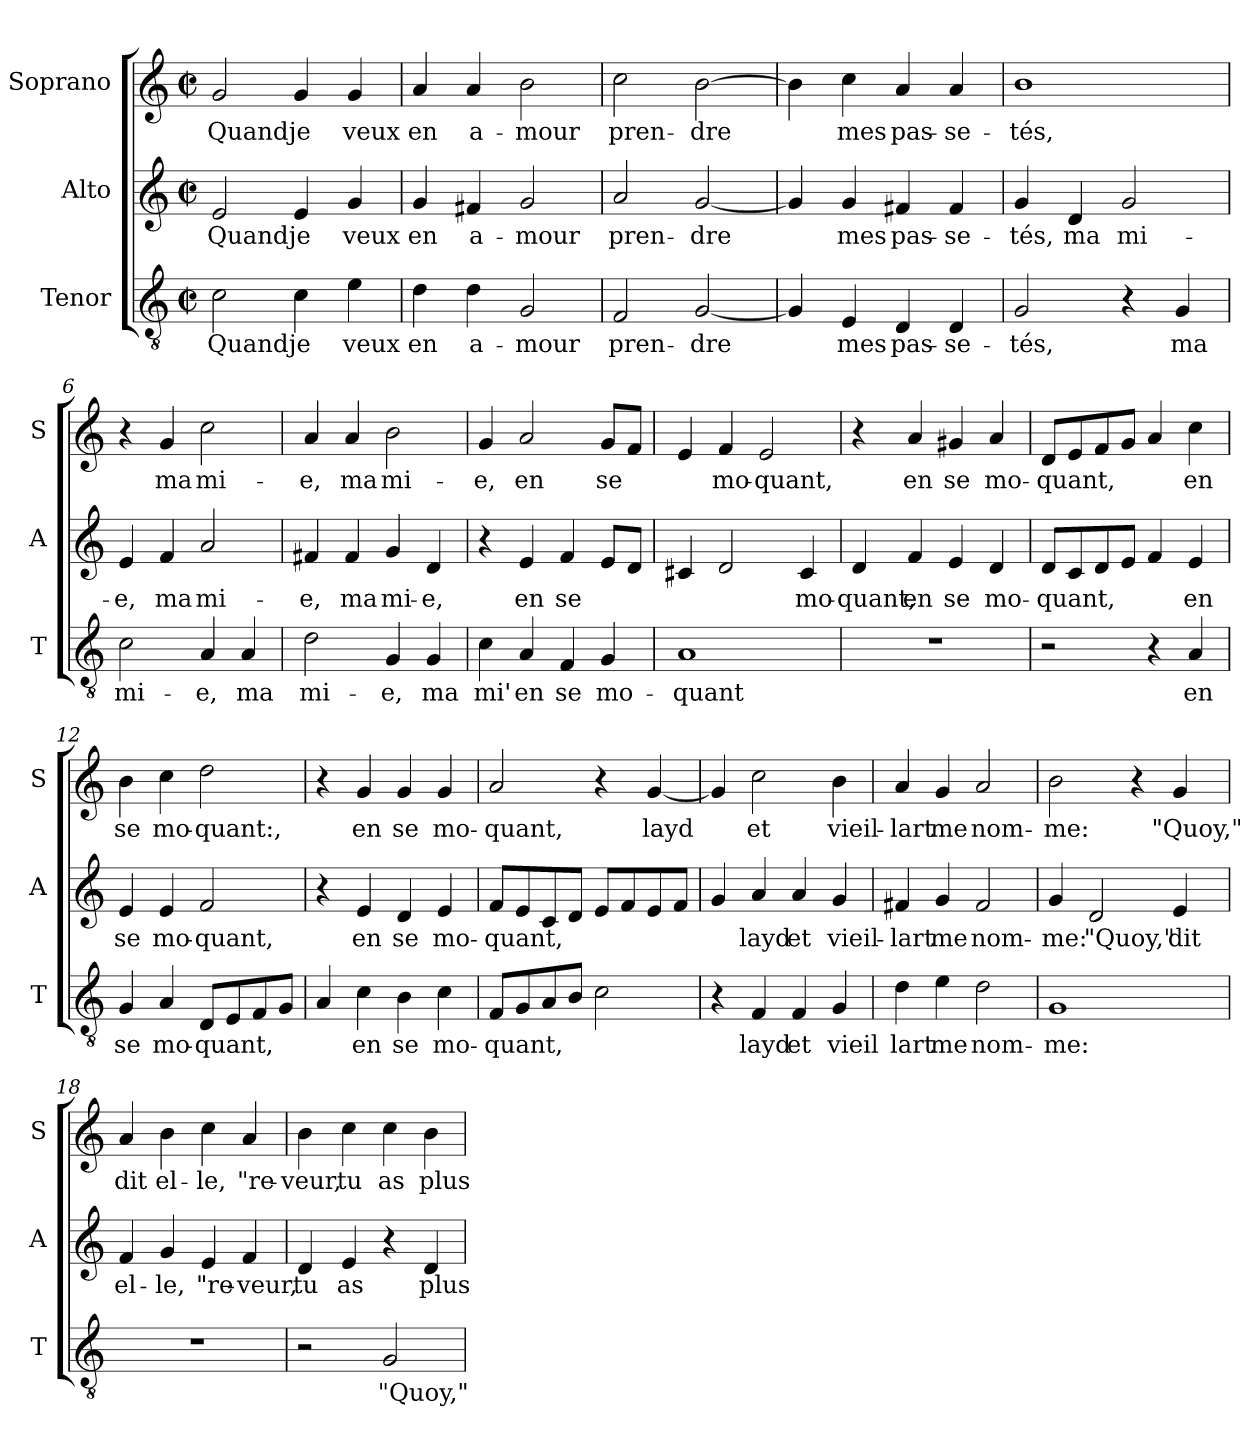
**kern	**text	**kern	**text	**kern	**text
*part3	*part3	*part2	*part2	*part1	*part1
*staff3	*staff3	*staff2	*staff2	*staff1	*staff1
*I"Tenor	*	*I"Alto	*	*I"Soprano	*
*I'T	*	*I'A	*	*I'S	*
*clefGv2	*	*clefG2	*	*clefG2	*
*k[]	*	*k[]	*	*k[]	*
*C:	*	*C:	*	*C:	*
*M2/2	*	*M2/2	*	*M2/2	*
*met(c|)	*	*met(c|)	*	*met(c|)	*
=1	=1	=1	=1	=1	=1
!	!LO:LY:b	!	!LO:LY:b	!	!LO:LY:b
2c\	Quand	2e/	Quand	2g/	Quand
!	!LO:LY:b	!	!LO:LY:b	!	!LO:LY:b
4c\	je	4e/	je	4g/	je
!	!LO:LY:b	!	!LO:LY:b	!	!LO:LY:b
4e\	veux	4g/	veux	4g/	veux
=2	=2	=2	=2	=2	=2
!	!LO:LY:b	!	!LO:LY:b	!	!LO:LY:b
4d\	en	4g/	en	4a/	en
!	!LO:LY:b	!	!LO:LY:b	!	!LO:LY:b
4d\	a-	4f#X/	a-	4a/	a-
!	!LO:LY:b	!	!LO:LY:b	!	!LO:LY:b
2G/	-mour	2g/	-mour	2b\	-mour
=3	=3	=3	=3	=3	=3
!	!LO:LY:b	!	!LO:LY:b	!	!LO:LY:b
2F/	pren-	2a/	pren-	2cc\	pren-
!	!LO:LY:b	!	!LO:LY:b	!	!LO:LY:b
[2G/	-dre	[2g/	-dre	[2b\	-dre
=4	=4	=4	=4	=4	=4
4G/]	.	4g/]	.	4b\]	.
!	!LO:LY:b	!	!LO:LY:b	!	!LO:LY:b
4E/	mes	4g/	mes	4cc\	mes
!	!LO:LY:b	!	!LO:LY:b	!	!LO:LY:b
4D/	pas-	4f#X/	pas-	4a/	pas-
!	!LO:LY:b	!	!LO:LY:b	!	!LO:LY:b
4D/	-se-	4f#/	-se-	4a/	-se-
=5	=5	=5	=5	=5	=5
!	!LO:LY:b	!	!LO:LY:b	!	!LO:LY:b
2G/	-tés,	4g/	-tés,	1b	-tés,
!	!	!	!LO:LY:b	!	!
.	.	4d/	ma	.	.
!	!	!	!LO:LY:b	!	!
4r	.	2g/	mi-	.	.
!	!LO:LY:b	!	!	!	!
4G/	ma	.	.	.	.
!!LO:LB:g=z
=6	=6	=6	=6	=6	=6
!	!LO:LY:b	!	!LO:LY:b	!	!
2c\	mi-	4e/	-e,	4r	.
!	!	!	!LO:LY:b	!	!LO:LY:b
.	.	4f/	ma	4g/	ma
!	!LO:LY:b	!	!LO:LY:b	!	!LO:LY:b
4A/	-e,	2a/	mi-	2cc\	mi-
!	!LO:LY:b	!	!	!	!
4A/	ma	.	.	.	.
=7	=7	=7	=7	=7	=7
!	!LO:LY:b	!	!LO:LY:b	!	!LO:LY:b
2d\	mi-	4f#X/	-e,	4a/	-e,
!	!	!	!LO:LY:b	!	!LO:LY:b
.	.	4f#/	ma	4a/	ma
!	!LO:LY:b	!	!LO:LY:b	!	!LO:LY:b
4G/	-e,	4g/	mi-	2b\	mi-
!	!LO:LY:b	!	!LO:LY:b	!	!
4G/	ma	4d/	-e,	.	.
=8	=8	=8	=8	=8	=8
!	!LO:LY:b	!	!	!	!LO:LY:b
4c\	mi'	4r	.	4g/	-e,
!	!LO:LY:b	!	!LO:LY:b	!	!LO:LY:b
4A/	en	4e/	en	2a/	en
!	!LO:LY:b	!	!LO:LY:b	!	!
4F/	se	4f/	se	.	.
!	!LO:LY:b	!	!	!	!LO:LY:b
4G/	mo-	8e/L	.	8g/L	se
.	.	8d/J	.	8f/J	.
=9	=9	=9	=9	=9	=9
!	!LO:LY:b	!	!	!	!
1A	-quant	4c#X/	.	4e/	.
!	!	!	!	!	!LO:LY:b
.	.	2d/	.	4f/	mo-
!	!	!	!	!	!LO:LY:b
.	.	.	.	2e/	-quant,
!	!	!	!LO:LY:b	!	!
.	.	4c#/	mo-	.	.
=10	=10	=10	=10	=10	=10
!	!	!	!LO:LY:b	!	!
1r	.	4d/	-quant,	4r	.
!	!	!	!LO:LY:b	!	!LO:LY:b
.	.	4f/	en	4a/	en
!	!	!	!LO:LY:b	!	!LO:LY:b
.	.	4e/	se	4g#X/	se
!	!	!	!LO:LY:b	!	!LO:LY:b
.	.	4d/	mo-	4a/	mo-
!!LO:LB:g=z
=11	=11	=11	=11	=11	=11
!	!	!	!LO:LY:b	!	!LO:LY:b
2r	.	8d/L	-quant,	8d/L	-quant,
.	.	8c/	.	8e/	.
.	.	8d/	.	8f/	.
.	.	8e/J	.	8g/J	.
4r	.	4f/	.	4a/	.
!	!LO:LY:b	!	!LO:LY:b	!	!LO:LY:b
4A/	en	4e/	en	4cc\	en
=12	=12	=12	=12	=12	=12
!	!LO:LY:b	!	!LO:LY:b	!	!LO:LY:b
4G/	se	4e/	se	4b\	se
!	!LO:LY:b	!	!LO:LY:b	!	!LO:LY:b
4A/	mo-	4e/	mo-	4cc\	mo-
!	!LO:LY:b	!	!LO:LY:b	!	!LO:LY:b
8D/L	-quant,	2f/	-quant,	2dd\	-quant:,
8E/	.	.	.	.	.
8F/	.	.	.	.	.
8G/J	.	.	.	.	.
=13	=13	=13	=13	=13	=13
4A/	.	4r	.	4r	.
!	!LO:LY:b	!	!LO:LY:b	!	!LO:LY:b
4c\	en	4e/	en	4g/	en
!	!LO:LY:b	!	!LO:LY:b	!	!LO:LY:b
4B\	se	4d/	se	4g/	se
!	!LO:LY:b	!	!LO:LY:b	!	!LO:LY:b
4c\	mo-	4e/	mo-	4g/	mo-
=14	=14	=14	=14	=14	=14
!	!LO:LY:b	!	!LO:LY:b	!	!LO:LY:b
8F/L	-quant,	8f/L	-quant,	2a/	-quant,
8G/	.	8e/	.	.	.
8A/	.	8c/	.	.	.
8B/J	.	8d/J	.	.	.
2c\	.	8e/L	.	4r	.
.	.	8f/	.	.	.
!	!	!	!	!	!LO:LY:b
.	.	8e/	.	[4g/	layd
.	.	8f/J	.	.	.
=15	=15	=15	=15	=15	=15
4r	.	4g/	.	4g/]	.
!	!LO:LY:b	!	!LO:LY:b	!	!LO:LY:b
4F/	layd	4a/	layd	2cc\	et
!	!LO:LY:b	!	!LO:LY:b	!	!
4F/	et	4a/	et	.	.
!	!LO:LY:b	!	!LO:LY:b	!	!LO:LY:b
4G/	vieil	4g/	vieil-	4b\	vieil-
!!LO:PB:g=z
=16	=16	=16	=16	=16	=16
!	!LO:LY:b	!	!LO:LY:b	!	!LO:LY:b
4d\	lart	4f#X/	-lart	4a/	-lart
!	!LO:LY:b	!	!LO:LY:b	!	!LO:LY:b
4e\	me	4g/	me	4g/	me
!	!LO:LY:b	!	!LO:LY:b	!	!LO:LY:b
2d\	nom-	2f#/	nom-	2a/	nom-
=17	=17	=17	=17	=17	=17
!	!LO:LY:b	!	!LO:LY:b	!	!LO:LY:b
1G	-me:	4g/	-me:	2b\	-me:
!	!	!	!LO:LY:b	!	!
.	.	2d/	"Quoy,"	.	.
.	.	.	.	4r	.
!	!	!	!LO:LY:b	!	!LO:LY:b
.	.	4e/	dit	4g/	"Quoy,"
=18	=18	=18	=18	=18	=18
!	!	!	!LO:LY:b	!	!LO:LY:b
1r	.	4f/	el-	4a/	dit
!	!	!	!LO:LY:b	!	!LO:LY:b
.	.	4g/	-le,	4b\	el-
!	!	!	!LO:LY:b	!	!LO:LY:b
.	.	4e/	"re-	4cc\	-le,
!	!	!	!LO:LY:b	!	!LO:LY:b
.	.	4f/	-veur,	4a/	"re-
=19	=19	=19	=19	=19	=19
!	!	!	!LO:LY:b	!	!LO:LY:b
2r	.	4d/	tu	4b\	-veur,
!	!	!	!LO:LY:b	!	!LO:LY:b
.	.	4e/	as	4cc\	tu
!	!LO:LY:b	!	!	!	!LO:LY:b
2G/	"Quoy,"	4r	.	4cc\	as
!	!	!	!LO:LY:b	!	!LO:LY:b
.	.	4d/	plus	4b\	plus
=	=	=	=	=	=
*-	*-	*-	*-	*-	*-
